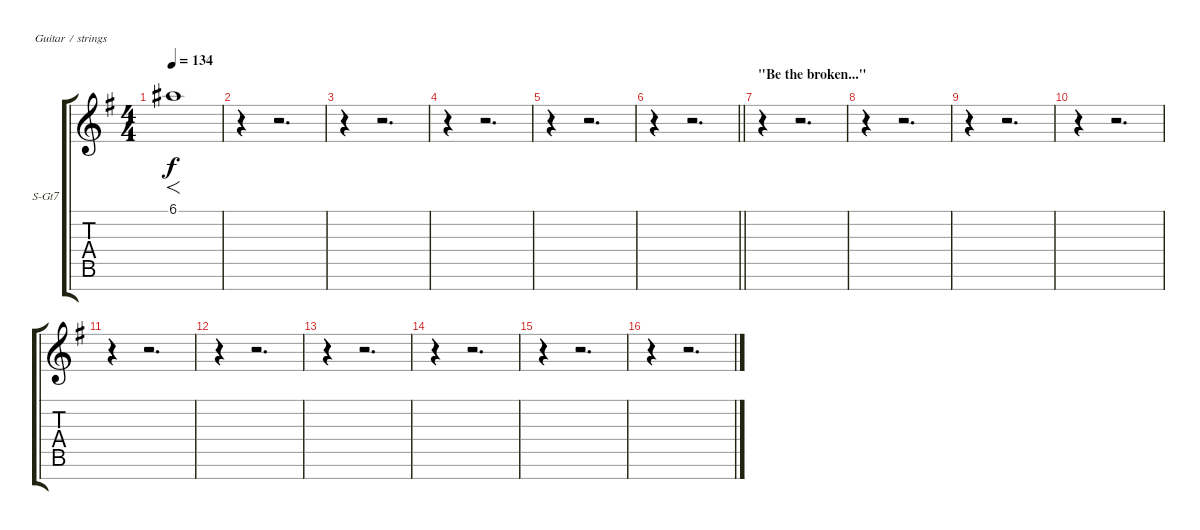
\bracketExtendMode groupsimilarinstruments
\firstSystemTrackNameOrientation horizontal
\otherSystemsTrackNameOrientation horizontal
\track ("Keyboard 6 - Brat/Shagrath" "S-Gt7") {instrument flute}
\staff {score tabs}
\tuning (E4 B3 G3 D3 A2 E2 B1)
\displaytranspose 12
\ts (4 4)
\tempo 134
\clef g2
\ks g
6.1.1{f dy f} |
r.4 r.2{d} |
r.4 r.2{d} |
r.4 r.2{d} |
r.4 r.2{d} |
\barLineRight lightlight
r.4 r.2{d} |
\section ("" "\"Be the broken...\"")
r.4 r.2{d} |
r.4 r.2{d} |
r.4 r.2{d} |
r.4 r.2{d} |
r.4 r.2{d} |
r.4 r.2{d} |
r.4 r.2{d} |
r.4 r.2{d} |
r.4 r.2{d} |
r.4 r.2{d}
